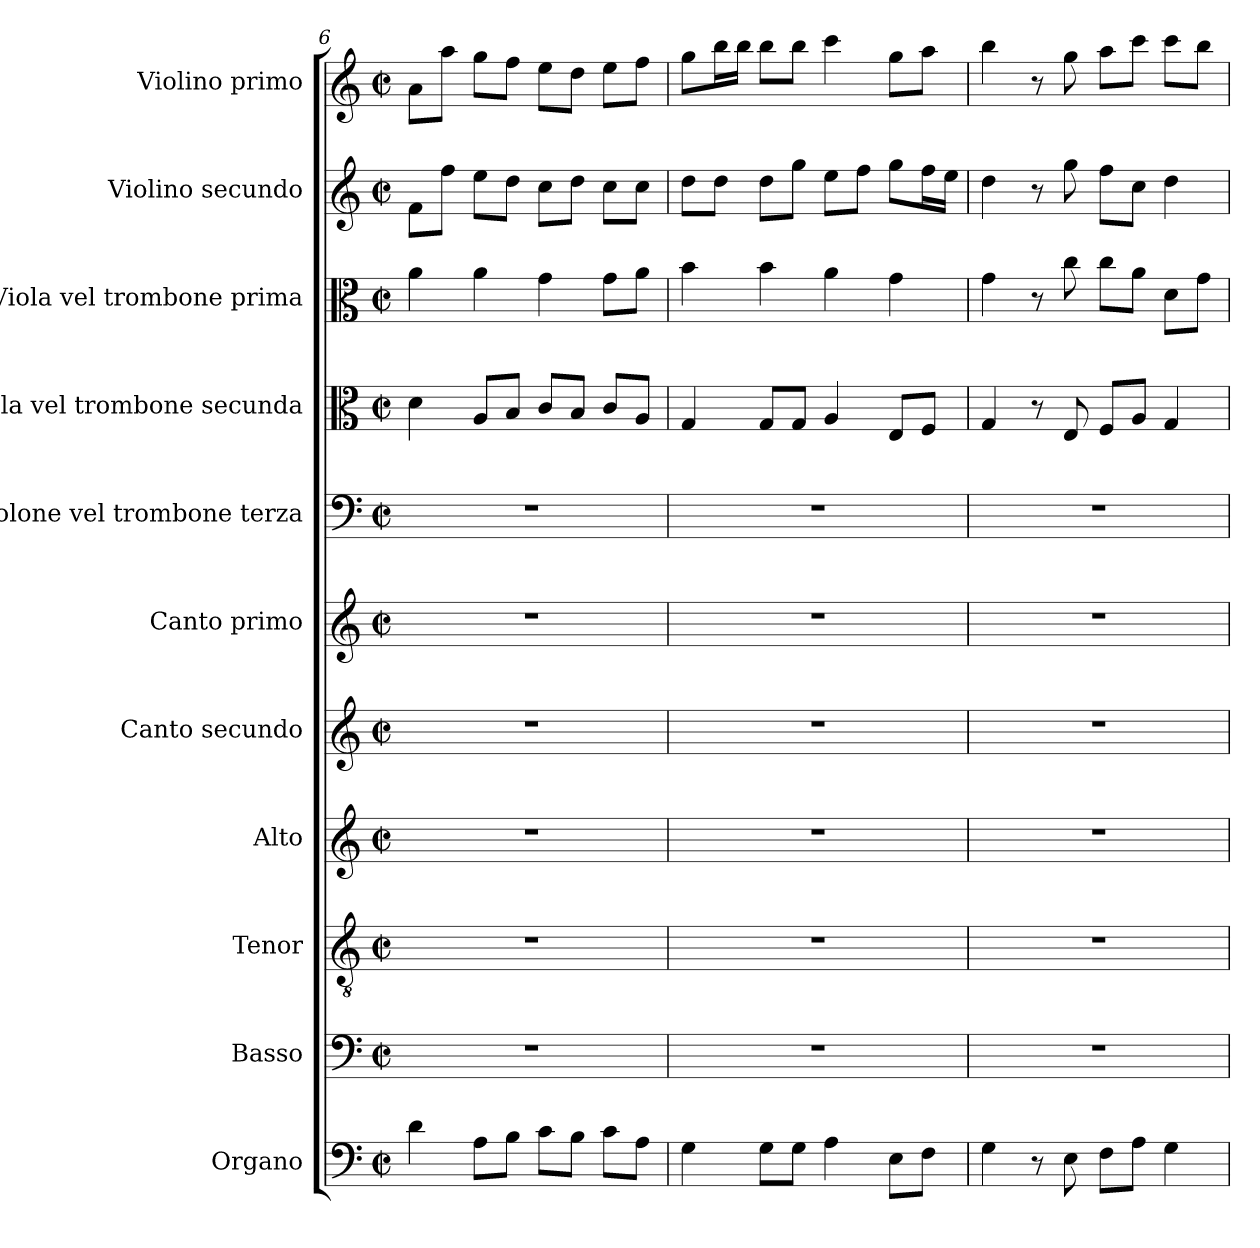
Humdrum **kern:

**kern	**kern	**kern	**kern	**kern	**kern	**kern	**kern	**kern	**kern	**kern
*part11	*part10	*part9	*part8	*part7	*part6	*part5	*part4	*part3	*part2	*part1
*staff11	*staff10	*staff9	*staff8	*staff7	*staff6	*staff5	*staff4	*staff3	*staff2	*staff1
*I"Organo	*I"Basso	*I"Tenor	*I"Alto	*I"Canto secundo	*I"Canto primo	*I"Violone vel trombone  terza	*I"Viola vel trombone secunda	*I"Viola vel trombone prima	*I"Violino secundo	*I"Violino primo
*	*I'B	*I'T	*I'A	*I'C2	*I'C1	*I'Vn	*I'Va2	*I'Va1	*I'Vi2	*I'Vi1
*clefF4	*clefF4	*clefGv2	*clefG2	*clefG2	*clefG2	*clefF4	*clefC3	*clefC3	*clefG2	*clefG2
*k[]	*k[]	*k[]	*k[]	*k[]	*k[]	*k[]	*k[]	*k[]	*k[]	*k[]
*C:	*C:	*C:	*C:	*C:	*C:	*C:	*C:	*C:	*C:	*C:
*M2/2	*M2/2	*M2/2	*M2/2	*M2/2	*M2/2	*M2/2	*M2/2	*M2/2	*M2/2	*M2/2
*met(c|)	*met(c|)	*met(c|)	*met(c|)	*met(c|)	*met(c|)	*met(c|)	*met(c|)	*met(c|)	*met(c|)	*met(c|)
=6	=6	=6	=6	=6	=6	=6	=6	=6	=6	=6
4d\	1r	1r	1r	1r	1r	1r	4d\	4a\	8f\L	8a\L
.	.	.	.	.	.	.	.	.	8ff\J	8aa\J
8A\L	.	.	.	.	.	.	8A/L	4a\	8ee\L	8gg\L
8B\J	.	.	.	.	.	.	8B/J	.	8dd\J	8ff\J
8c\L	.	.	.	.	.	.	8c/L	4g\	8cc\L	8ee\L
8B\J	.	.	.	.	.	.	8B/J	.	8dd\J	8dd\J
8c\L	.	.	.	.	.	.	8c/L	8g\L	8cc\L	8ee\L
8A\J	.	.	.	.	.	.	8A/J	8a\J	8cc\J	8ff\J
=7	=7	=7	=7	=7	=7	=7	=7	=7	=7	=7
4G\	1r	1r	1r	1r	1r	1r	4G/	4b\	8dd\L	8gg\L
.	.	.	.	.	.	.	.	.	8dd\J	16bb\L
.	.	.	.	.	.	.	.	.	.	16bb\JJ
8G\L	.	.	.	.	.	.	8G/L	4b\	8dd\L	8bb\L
8G\J	.	.	.	.	.	.	8G/J	.	8gg\J	8bb\J
4A\	.	.	.	.	.	.	4A/	4a\	8ee\L	4ccc\
.	.	.	.	.	.	.	.	.	8ff\J	.
8E\L	.	.	.	.	.	.	8E/L	4g\	8gg\L	8gg\L
8F\J	.	.	.	.	.	.	8F/J	.	16ff\L	8aa\J
.	.	.	.	.	.	.	.	.	16ee\JJ	.
=8	=8	=8	=8	=8	=8	=8	=8	=8	=8	=8
4G\	1r	1r	1r	1r	1r	1r	4G/	4g\	4dd\	4bb\
8r	.	.	.	.	.	.	8r	8r	8r	8r
8E\	.	.	.	.	.	.	8E/	8cc\	8gg\	8gg\
8F\L	.	.	.	.	.	.	8F/L	8cc\L	8ff\L	8aa\L
8A\J	.	.	.	.	.	.	8A/J	8a\J	8cc\J	8ccc\J
4G\	.	.	.	.	.	.	4G/	8d\L	4dd\	8ccc\L
.	.	.	.	.	.	.	.	8g\J	.	8bb\J
=	=	=	=	=	=	=	=	=	=	=
*-	*-	*-	*-	*-	*-	*-	*-	*-	*-	*-
